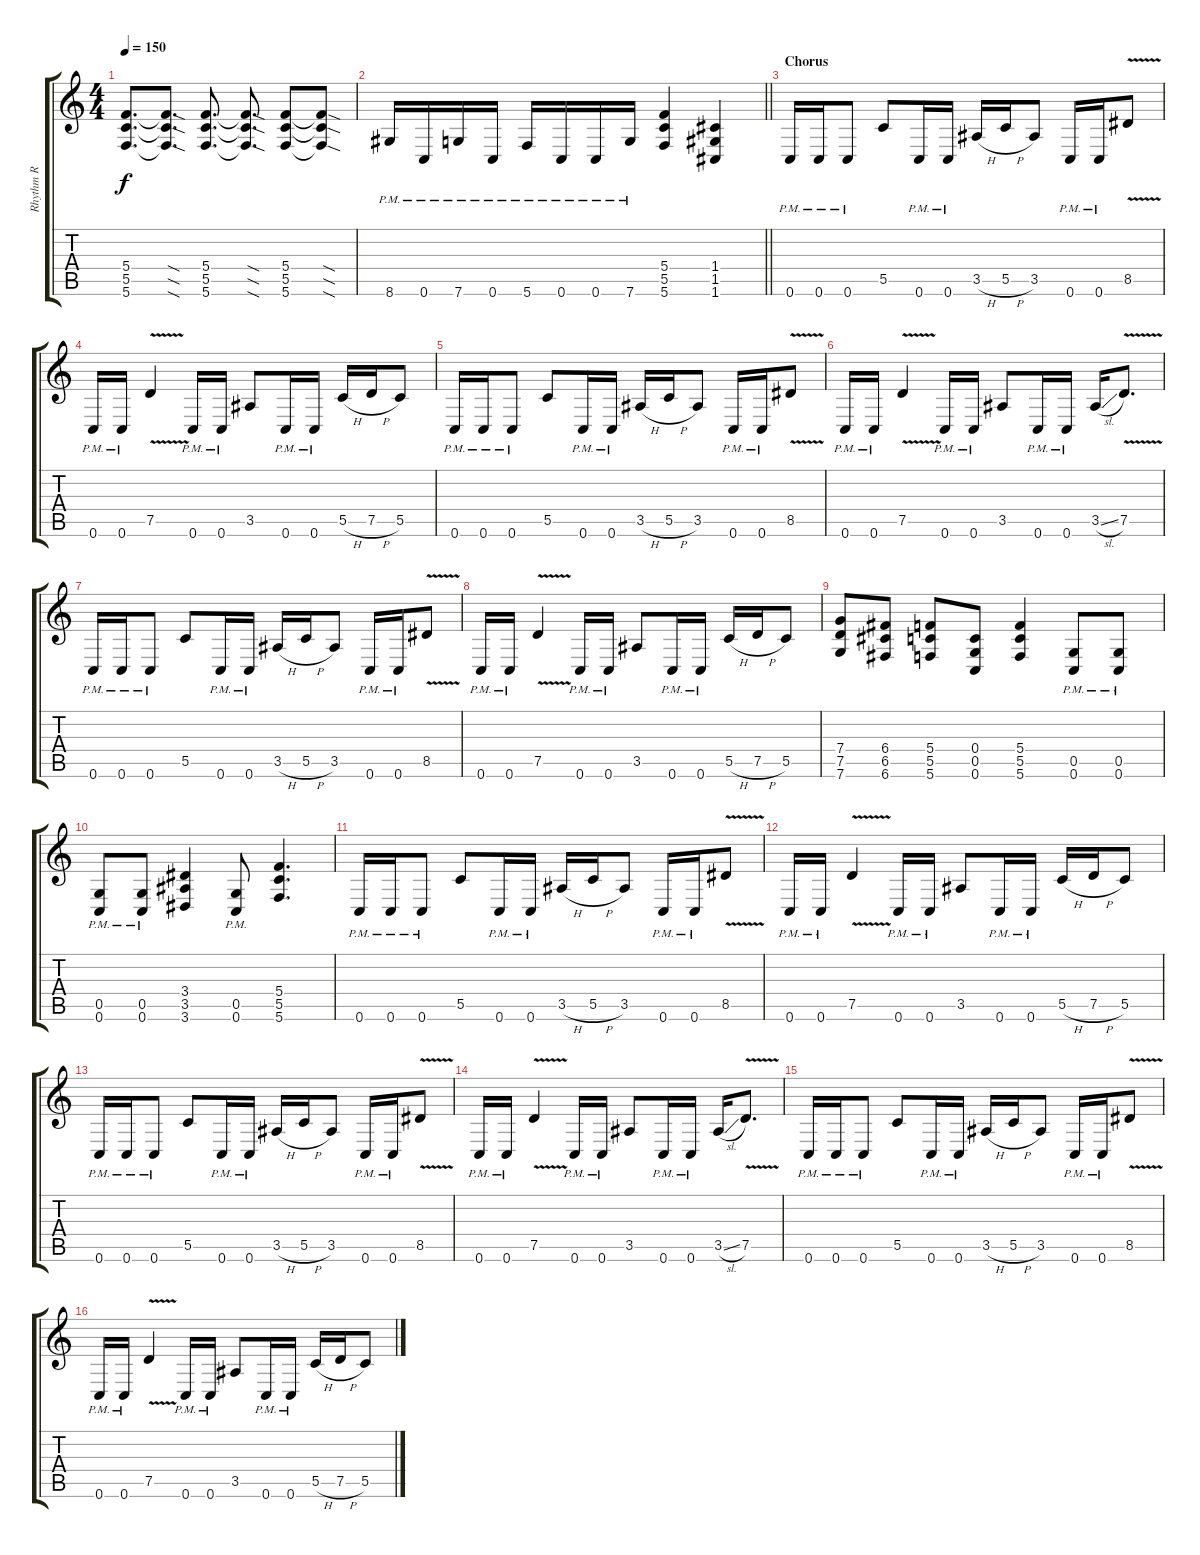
\track ("Rhythm R" "Rhythm R") {instrument distortionguitar}
\staff {score tabs}
\tuning (D4 A3 F3 C3 G2 C2) {hide}
\ts (4 4)
\tempo 150
\clef g2
\ks c
(5.4 5.5 5.6).8{d dy f} (5.4{sod t} 5.5{sod t} 5.6{sod t}).8{d} (5.4 5.5 5.6).8{d} (5.4{sod t} 5.5{sod t} 5.6{sod t}).8{d} (5.4 5.5 5.6).8 (5.4{sod t} 5.5{sod t} 5.6{sod t}).8 |
\barLineRight lightlight
8.6{pm}.16 0.6{pm}.16 7.6{pm}.16 0.6{pm}.16 5.6{pm}.16 0.6{pm}.16 0.6{pm}.16 7.6{pm}.16 (5.4 5.5 5.6).4 (1.4 1.5 1.6).4 |
\section ("" "Chorus")
0.6{pm}.16 0.6{pm}.16 0.6{pm}.8 5.5.8 0.6{pm}.16 0.6{pm}.16 3.5{h}.16 5.5{h}.16 3.5.8 0.6{pm}.16 0.6{pm}.16 8.5{v}.8 |
0.6{pm}.16 0.6{pm}.16 7.5{v}.4 0.6{pm}.16 0.6{pm}.16 3.5.8 0.6{pm}.16 0.6{pm}.16 5.5{h}.16 7.5{h}.16 5.5.8 |
0.6{pm}.16 0.6{pm}.16 0.6{pm}.8 5.5.8 0.6{pm}.16 0.6{pm}.16 3.5{h}.16 5.5{h}.16 3.5.8 0.6{pm}.16 0.6{pm}.16 8.5{v}.8 |
0.6{pm}.16 0.6{pm}.16 7.5{v}.4 0.6{pm}.16 0.6{pm}.16 3.5.8 0.6{pm}.16 0.6{pm}.16 3.5{sl}.16 7.5{v}.8{d} |
0.6{pm}.16 0.6{pm}.16 0.6{pm}.8 5.5.8 0.6{pm}.16 0.6{pm}.16 3.5{h}.16 5.5{h}.16 3.5.8 0.6{pm}.16 0.6{pm}.16 8.5{v}.8 |
0.6{pm}.16 0.6{pm}.16 7.5{v}.4 0.6{pm}.16 0.6{pm}.16 3.5.8 0.6{pm}.16 0.6{pm}.16 5.5{h}.16 7.5{h}.16 5.5.8 |
(7.4 7.5 7.6).8 (6.4 6.5 6.6).8 (5.4 5.5 5.6).8 (0.4 0.5 0.6).8 (5.4 5.5 5.6).4 (0.5{pm} 0.6{pm}).8 (0.5{pm} 0.6{pm}).8 |
(0.5{pm} 0.6{pm}).8 (0.5{pm} 0.6{pm}).8 (3.4 3.5 3.6).4 (0.5{pm} 0.6{pm}).8 (5.4 5.5 5.6).4{d} |
0.6{pm}.16 0.6{pm}.16 0.6{pm}.8 5.5.8 0.6{pm}.16 0.6{pm}.16 3.5{h}.16 5.5{h}.16 3.5.8 0.6{pm}.16 0.6{pm}.16 8.5{v}.8 |
0.6{pm}.16 0.6{pm}.16 7.5{v}.4 0.6{pm}.16 0.6{pm}.16 3.5.8 0.6{pm}.16 0.6{pm}.16 5.5{h}.16 7.5{h}.16 5.5.8 |
0.6{pm}.16 0.6{pm}.16 0.6{pm}.8 5.5.8 0.6{pm}.16 0.6{pm}.16 3.5{h}.16 5.5{h}.16 3.5.8 0.6{pm}.16 0.6{pm}.16 8.5{v}.8 |
0.6{pm}.16 0.6{pm}.16 7.5{v}.4 0.6{pm}.16 0.6{pm}.16 3.5.8 0.6{pm}.16 0.6{pm}.16 3.5{sl}.16 7.5{v}.8{d} |
0.6{pm}.16 0.6{pm}.16 0.6{pm}.8 5.5.8 0.6{pm}.16 0.6{pm}.16 3.5{h}.16 5.5{h}.16 3.5.8 0.6{pm}.16 0.6{pm}.16 8.5{v}.8 |
0.6{pm}.16 0.6{pm}.16 7.5{v}.4 0.6{pm}.16 0.6{pm}.16 3.5.8 0.6{pm}.16 0.6{pm}.16 5.5{h}.16 7.5{h}.16 5.5.8
